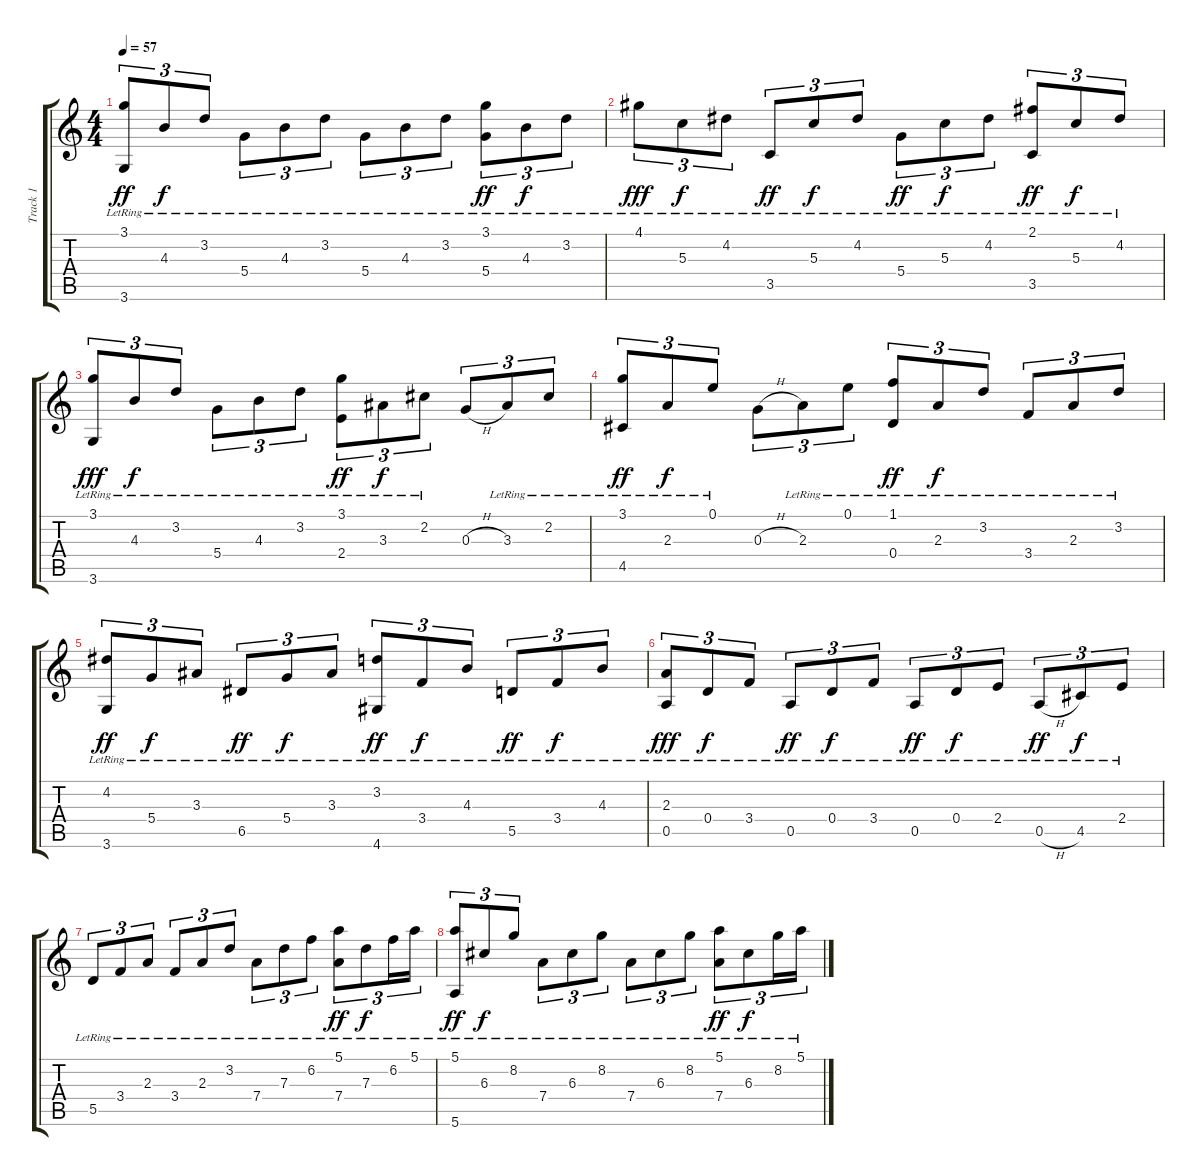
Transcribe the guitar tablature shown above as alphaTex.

\track ("Track 1" "Track 1") {instrument acousticguitarnylon}
\staff {score tabs}
\tuning (E4 B3 G3 D3 A2 E2) {hide}
\ts (4 4)
\tempo 57
\clef g2
\ks c
(3.1{lr} 3.6{lr}).8{tu (3 2) dy ff} 4.3{lr}.8{tu (3 2) dy f} 3.2{lr}.8{tu (3 2)} 5.4{lr}.8{tu (3 2)} 4.3{lr}.8{tu (3 2)} 3.2{lr}.8{tu (3 2)} 5.4{lr}.8{tu (3 2)} 4.3{lr}.8{tu (3 2)} 3.2{lr}.8{tu (3 2)} (3.1{lr} 5.4{lr}).8{tu (3 2) dy ff} 4.3{lr}.8{tu (3 2) dy f} 3.2{lr}.8{tu (3 2)} |
4.1{lr}.8{tu (3 2) dy fff} 5.3{lr}.8{tu (3 2) dy f} 4.2{lr}.8{tu (3 2)} 3.5{lr}.8{tu (3 2) dy ff} 5.3{lr}.8{tu (3 2) dy f} 4.2{lr}.8{tu (3 2)} 5.4{lr}.8{tu (3 2) dy ff} 5.3{lr}.8{tu (3 2) dy f} 4.2{lr}.8{tu (3 2)} (2.1{lr} 3.5{lr}).8{tu (3 2) dy ff} 5.3{lr}.8{tu (3 2) dy f} 4.2{lr}.8{tu (3 2)} |
(3.1{lr} 3.6{lr}).8{tu (3 2) dy fff} 4.3{lr}.8{tu (3 2) dy f} 3.2{lr}.8{tu (3 2)} 5.4{lr}.8{tu (3 2)} 4.3{lr}.8{tu (3 2)} 3.2{lr}.8{tu (3 2)} (3.1{lr} 2.4{lr}).8{tu (3 2) dy ff} 3.3{lr}.8{tu (3 2) dy f} 2.2{lr}.8{tu (3 2)} 0.3{h}.8{tu (3 2)} 3.3{lr}.8{tu (3 2)} 2.2{lr}.8{tu (3 2)} |
(3.1{lr} 4.5{lr}).8{tu (3 2) dy ff} 2.3{lr}.8{tu (3 2) dy f} 0.1{lr}.8{tu (3 2)} 0.3{h}.8{tu (3 2)} 2.3{lr}.8{tu (3 2)} 0.1{lr}.8{tu (3 2)} (1.1{lr} 0.4{lr}).8{tu (3 2) dy ff} 2.3{lr}.8{tu (3 2) dy f} 3.2{lr}.8{tu (3 2)} 3.4{lr}.8{tu (3 2)} 2.3{lr}.8{tu (3 2)} 3.2{lr}.8{tu (3 2)} |
(4.2{lr} 3.6{lr}).8{tu (3 2) dy ff} 5.4{lr}.8{tu (3 2) dy f} 3.3{lr}.8{tu (3 2)} 6.5{lr}.8{tu (3 2) dy ff} 5.4{lr}.8{tu (3 2) dy f} 3.3{lr}.8{tu (3 2)} (3.2{lr} 4.6{lr}).8{tu (3 2) dy ff} 3.4{lr}.8{tu (3 2) dy f} 4.3{lr}.8{tu (3 2)} 5.5{lr}.8{tu (3 2) dy ff} 3.4{lr}.8{tu (3 2) dy f} 4.3{lr}.8{tu (3 2)} |
(2.3{lr} 0.5{lr}).8{tu (3 2) dy fff} 0.4{lr}.8{tu (3 2) dy f} 3.4{lr}.8{tu (3 2)} 0.5{lr}.8{tu (3 2) dy ff} 0.4{lr}.8{tu (3 2) dy f} 3.4{lr}.8{tu (3 2)} 0.5{lr}.8{tu (3 2) dy ff} 0.4{lr}.8{tu (3 2) dy f} 2.4{lr}.8{tu (3 2)} 0.5{h lr}.8{tu (3 2) dy ff} 4.5{lr}.8{tu (3 2) dy f} 2.4{lr}.8{tu (3 2)} |
5.5{lr}.8{tu (3 2)} 3.4{lr}.8{tu (3 2)} 2.3{lr}.8{tu (3 2)} 3.4{lr}.8{tu (3 2)} 2.3{lr}.8{tu (3 2)} 3.2{lr}.8{tu (3 2)} 7.4{lr}.8{tu (3 2)} 7.3{lr}.8{tu (3 2)} 6.2{lr}.8{tu (3 2)} (5.1{lr} 7.4{lr}).8{tu (3 2) dy ff} 7.3{lr}.8{tu (3 2) dy f} 6.2{lr}.16{tu (3 2)} 5.1{lr}.16{tu (3 2)} |
(5.1{lr} 5.6{lr}).8{tu (3 2) dy ff} 6.3{lr}.8{tu (3 2) dy f} 8.2{lr}.8{tu (3 2)} 7.4{lr}.8{tu (3 2)} 6.3{lr}.8{tu (3 2)} 8.2{lr}.8{tu (3 2)} 7.4{lr}.8{tu (3 2)} 6.3{lr}.8{tu (3 2)} 8.2{lr}.8{tu (3 2)} (5.1{lr} 7.4{lr}).8{tu (3 2) dy ff} 6.3{lr}.8{tu (3 2) dy f} 8.2{lr}.16{tu (3 2)} 5.1{lr}.16{tu (3 2)}
